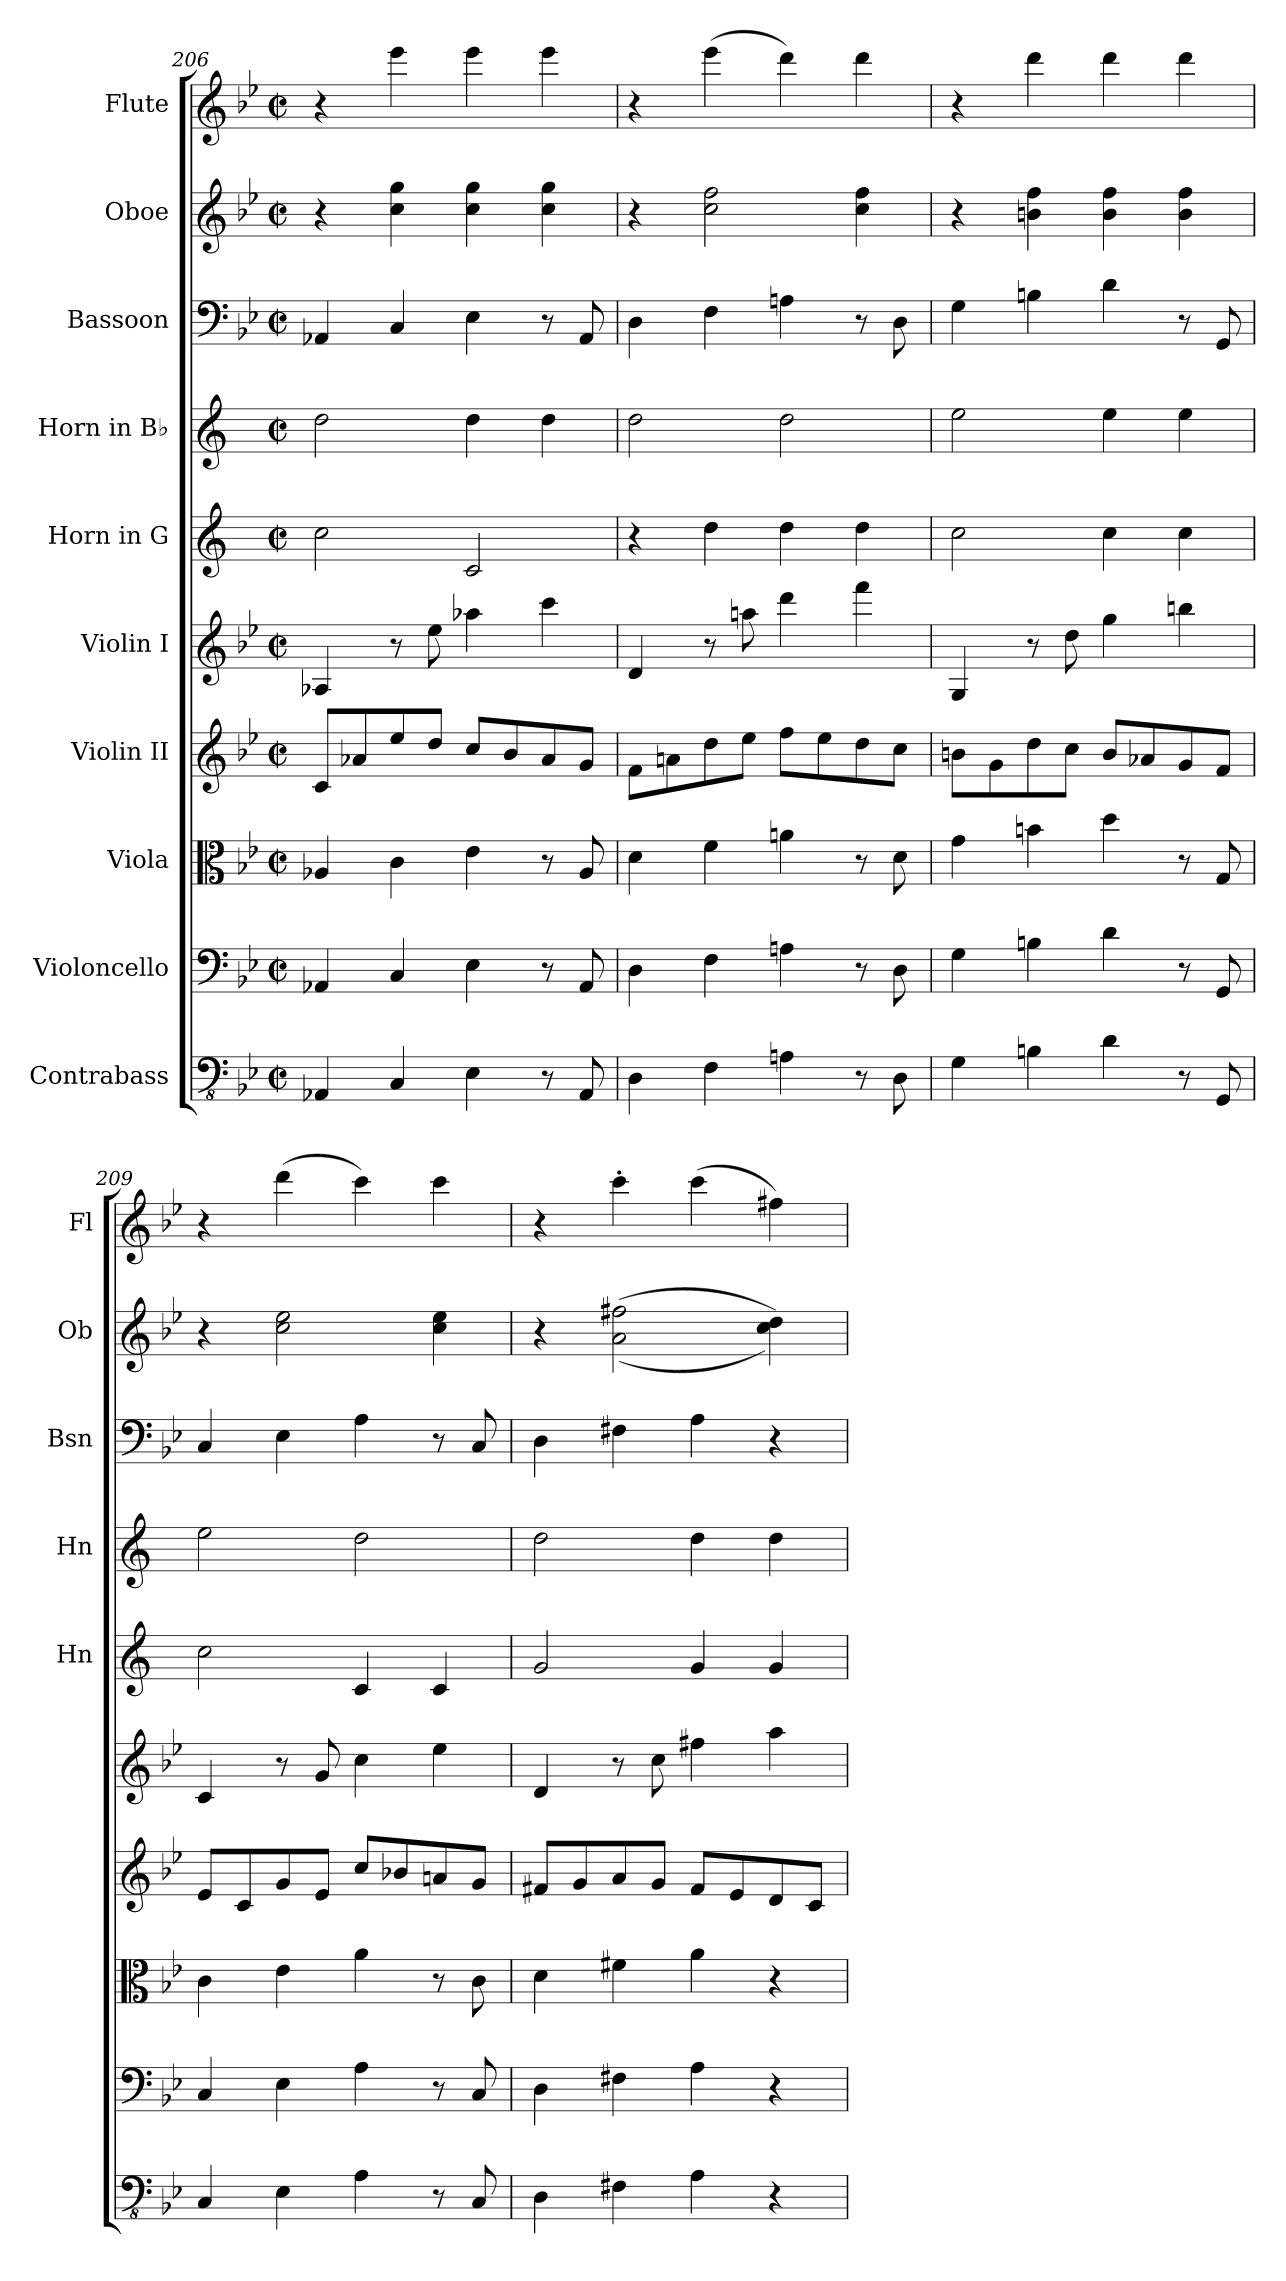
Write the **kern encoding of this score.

**kern	**kern	**kern	**kern	**kern	**kern	**kern	**kern	**kern	**kern
*part10	*part9	*part8	*part7	*part6	*part5	*part4	*part3	*part2	*part1
*staff10	*staff9	*staff8	*staff7	*staff6	*staff5	*staff4	*staff3	*staff2	*staff1
*I"Contrabass	*I"Violoncello	*I"Viola	*I"Violin II	*I"Violin I	*I"Horn in G	*I"Horn in B♭	*I"Bassoon	*I"Oboe	*I"Flute
*	*	*	*	*	*I'Hn	*I'Hn	*I'Bsn	*I'Ob	*I'Fl
*clefFv4	*clefF4	*clefC3	*clefG2	*clefG2	*clefG2	*clefG2	*clefF4	*clefG2	*clefG2
*	*	*	*	*	*ITrd3c5	*ITrd1c2	*	*	*
*k[b-e-]	*k[b-e-]	*k[b-e-]	*k[b-e-]	*k[b-e-]	*k[f#]	*k[b-e-]	*k[b-e-]	*k[b-e-]	*k[b-e-]
*M2/2	*M2/2	*M2/2	*M2/2	*M2/2	*M2/2	*M2/2	*M2/2	*M2/2	*M2/2
*met(c|)	*met(c|)	*met(c|)	*met(c|)	*met(c|)	*met(c|)	*met(c|)	*met(c|)	*met(c|)	*met(c|)
=206	=206	=206	=206	=206	=206	=206	=206	=206	=206
4AAA-X/	4AA-X/	4A-X/	8c/L	4A-X/	2g\	2cc\	4AA-X/	4r	4r
.	.	.	8a-X/	.	.	.	.	.	.
4CC/	4C/	4c\	8ee-/	8r	.	.	4C/	4cc\ 4gg\	4eee-\
.	.	.	8dd/J	8ee-\	.	.	.	.	.
4EE-\	4E-\	4e-\	8cc/L	4aa-X\	2G/	4cc\	4E-\	4cc\ 4gg\	4eee-\
.	.	.	8b-/	.	.	.	.	.	.
8r	8r	8r	8a-/	4ccc\	.	4cc\	8r	4cc\ 4gg\	4eee-\
8AAA-/	8AA-/	8A-/	8g/J	.	.	.	8AA-/	.	.
=207	=207	=207	=207	=207	=207	=207	=207	=207	=207
4DD\	4D\	4d\	8f\L	4d/	4r	2cc\	4D\	4r	4r
.	.	.	8an\	.	.	.	.	.	.
4FF\	4F\	4f\	8dd\	8r	4a\	.	4F\	2cc\ 2ff\	(4eee-\
.	.	.	8ee-\J	8aan\	.	.	.	.	.
4AAn\	4An\	4an\	8ff\L	4ddd\	4a\	2cc\	4An\	.	4ddd\)
.	.	.	8ee-\	.	.	.	.	.	.
8r	8r	8r	8dd\	4fff\	4a\	.	8r	4cc\ 4ff\	4ddd\
8DD\	8D\	8d\	8cc\J	.	.	.	8D\	.	.
=208	=208	=208	=208	=208	=208	=208	=208	=208	=208
4GG\	4G\	4g\	8bn\L	4G/	2g\	2dd\	4G\	4r	4r
.	.	.	8g\	.	.	.	.	.	.
4BBn\	4Bn\	4bn\	8dd\	8r	.	.	4Bn\	4bn\ 4ff\	4ddd\
.	.	.	8cc\J	8dd\	.	.	.	.	.
4D\	4d\	4dd\	8b/L	4gg\	4g\	4dd\	4d\	4b\ 4ff\	4ddd\
.	.	.	8a-X/	.	.	.	.	.	.
8r	8r	8r	8g/	4bbn\	4g\	4dd\	8r	4b\ 4ff\	4ddd\
8GGG/	8GG/	8G/	8f/J	.	.	.	8GG/	.	.
=209	=209	=209	=209	=209	=209	=209	=209	=209	=209
4CC/	4C/	4c\	8e-/L	4c/	2g\	2dd\	4C/	4r	4r
.	.	.	8c/	.	.	.	.	.	.
4EE-\	4E-\	4e-\	8g/	8r	.	.	4E-\	2cc\ 2ee-\	(4ddd\
.	.	.	8e-/J	8g/	.	.	.	.	.
4AA\	4A\	4a\	8cc/L	4cc\	4G/	2cc\	4A\	.	4ccc\)
.	.	.	8b-X/	.	.	.	.	.	.
8r	8r	8r	8an/	4ee-\	4G/	.	8r	4cc\ 4ee-\	4ccc\
8CC/	8C/	8c\	8g/J	.	.	.	8C/	.	.
=210	=210	=210	=210	=210	=210	=210	=210	=210	=210
4DD\	4D\	4d\	8f#X/L	4d/	2d/	2cc\	4D\	4r	4r
.	.	.	8g/	.	.	.	.	.	.
4FF#X\	4F#X\	4f#X\	8a/	8r	.	.	4F#X\	((2a\ 2ff#X\	4ccc'\
.	.	.	8g/J	8cc\	.	.	.	.	.
4AA\	4A\	4a\	8f#/L	4ff#X\	4d/	4cc\	4A\	.	(4ccc\
.	.	.	8e-/	.	.	.	.	.	.
4r	4r	4r	8d/	4aa\	4d/	4cc\	4r	4cc\ 4dd\))	4ff#X\)
.	.	.	8c/J	.	.	.	.	.	.
=	=	=	=	=	=	=	=	=	=
*-	*-	*-	*-	*-	*-	*-	*-	*-	*-
